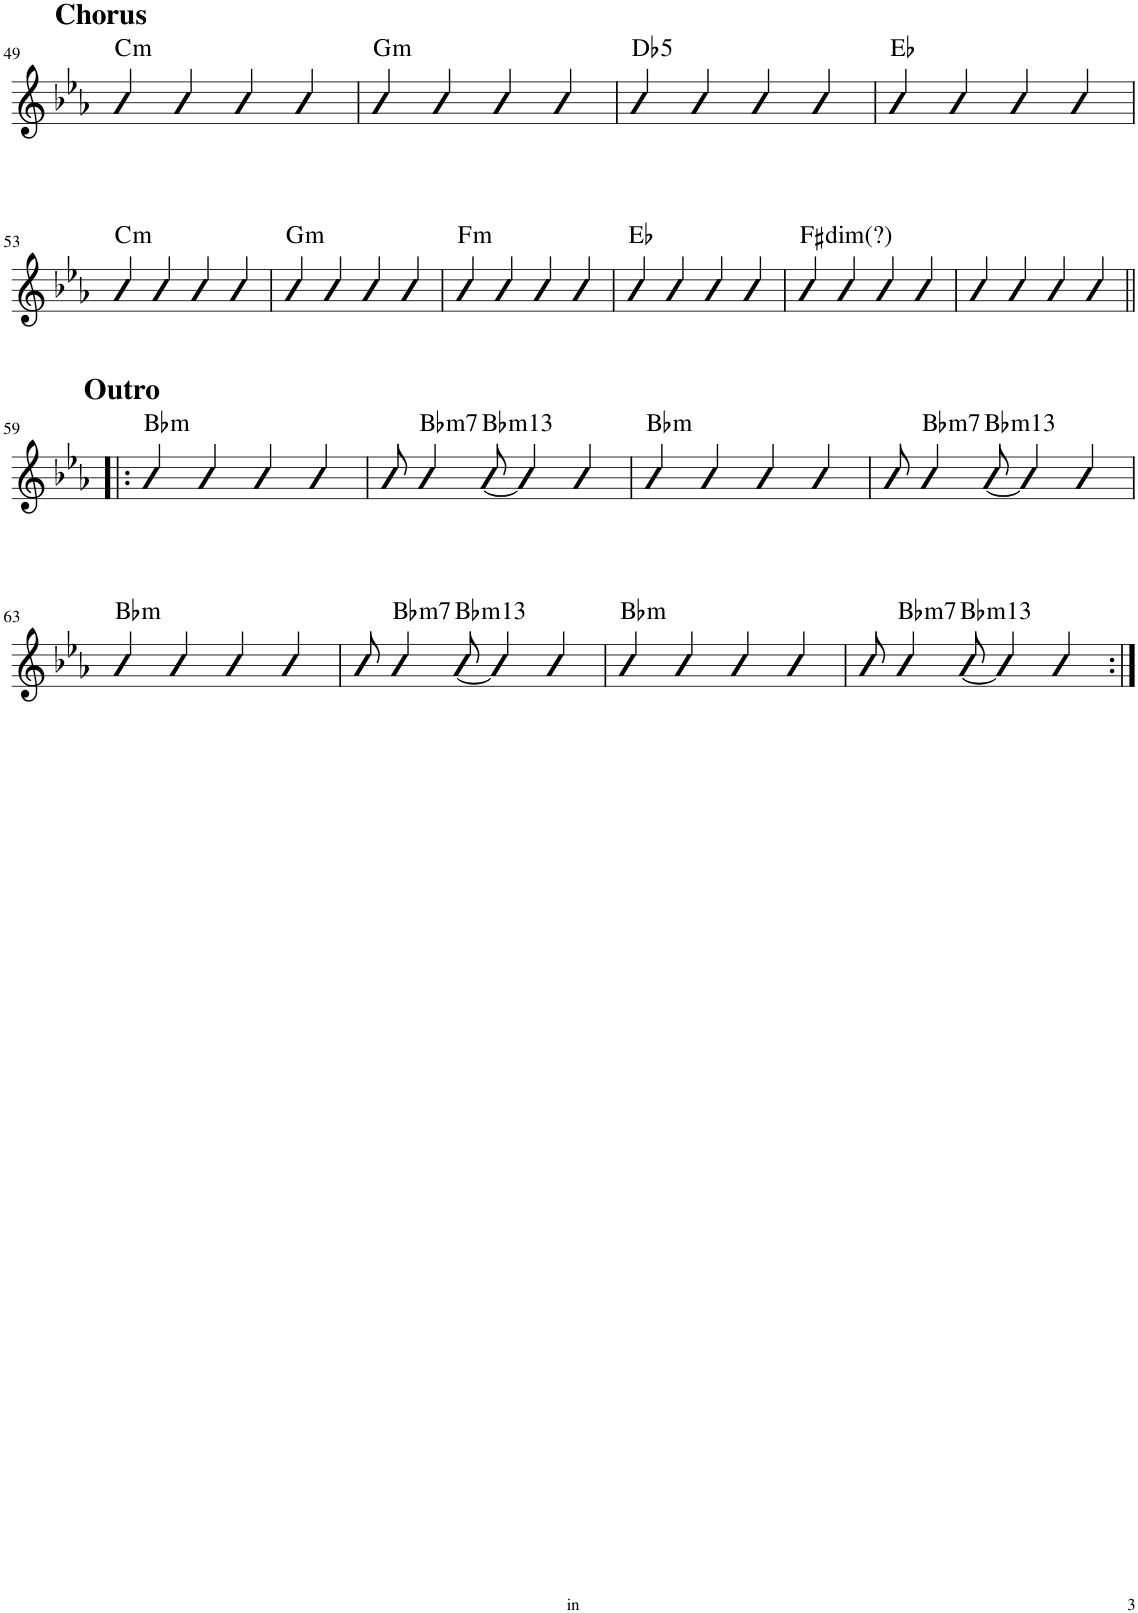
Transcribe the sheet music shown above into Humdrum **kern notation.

**kern	**harte
*part1	*part1
*staff1	*
*I"Guitare électrique	*
!!LO:PB:g=z
*clefG2	*
*k[b-e-a-]	*
*M4/4	*
=49	=49
!LO:TX:a:B:t=Chorus	!LO:H:kt=m
4G/	C:min
4G/	.
4G/	.
4G/	.
=50	=50
!	!LO:H:kt=m
4G/	G:min
4G/	.
4G/	.
4G/	.
=51	=51
!	!LO:H:kt=5
4G/	Db:(1,5)
4G/	.
4G/	.
4G/	.
=52	=52
4G/	Eb:maj
4G/	.
4G/	.
4G/	.
!!LO:LB:g=z
=53	=53
!	!LO:H:kt=m
4G/	C:min
4G/	.
4G/	.
4G/	.
=54	=54
!	!LO:H:kt=m
4G/	G:min
4G/	.
4G/	.
4G/	.
=55	=55
!	!LO:H:kt=m
4G/	F:min
4G/	.
4G/	.
4G/	.
=56	=56
4G/	Eb:maj
4G/	.
4G/	.
4G/	.
=57	=57
!	!LO:H:kt=dim
4G/	F#:dim
4G/	.
4G/	.
4G/	.
=58	=58
4G/	.
4G/	.
4G/	.
4G/	.
!!LO:LB:g=z
=59!|:	=59!|:
!LO:TX:a:B:t=Outro	!LO:H:kt=m
4G/	Bb:min
4G/	.
4G/	.
4G/	.
=60	=60
8G/	.
!	!LO:H:kt=m7
4G/	Bb:min7
!	!LO:H:kt=m13
[8G/	Bb:min9(11,13)
4G/]	.
4G/	.
=61	=61
!	!LO:H:kt=m
4G/	Bb:min
4G/	.
4G/	.
4G/	.
=62	=62
8G/	.
!	!LO:H:kt=m7
4G/	Bb:min7
!	!LO:H:kt=m13
[8G/	Bb:min9(11,13)
4G/]	.
4G/	.
!!LO:LB:g=z
=63	=63
!	!LO:H:kt=m
4G/	Bb:min
4G/	.
4G/	.
4G/	.
=64	=64
8G/	.
!	!LO:H:kt=m7
4G/	Bb:min7
!	!LO:H:kt=m13
[8G/	Bb:min9(11,13)
4G/]	.
4G/	.
=65	=65
!	!LO:H:kt=m
4G/	Bb:min
4G/	.
4G/	.
4G/	.
=66	=66
8G/	.
!	!LO:H:kt=m7
4G/	Bb:min7
!	!LO:H:kt=m13
[8G/	Bb:min9(11,13)
4G/]	.
4G/	.
=:|!	=:|!
*-	*-
